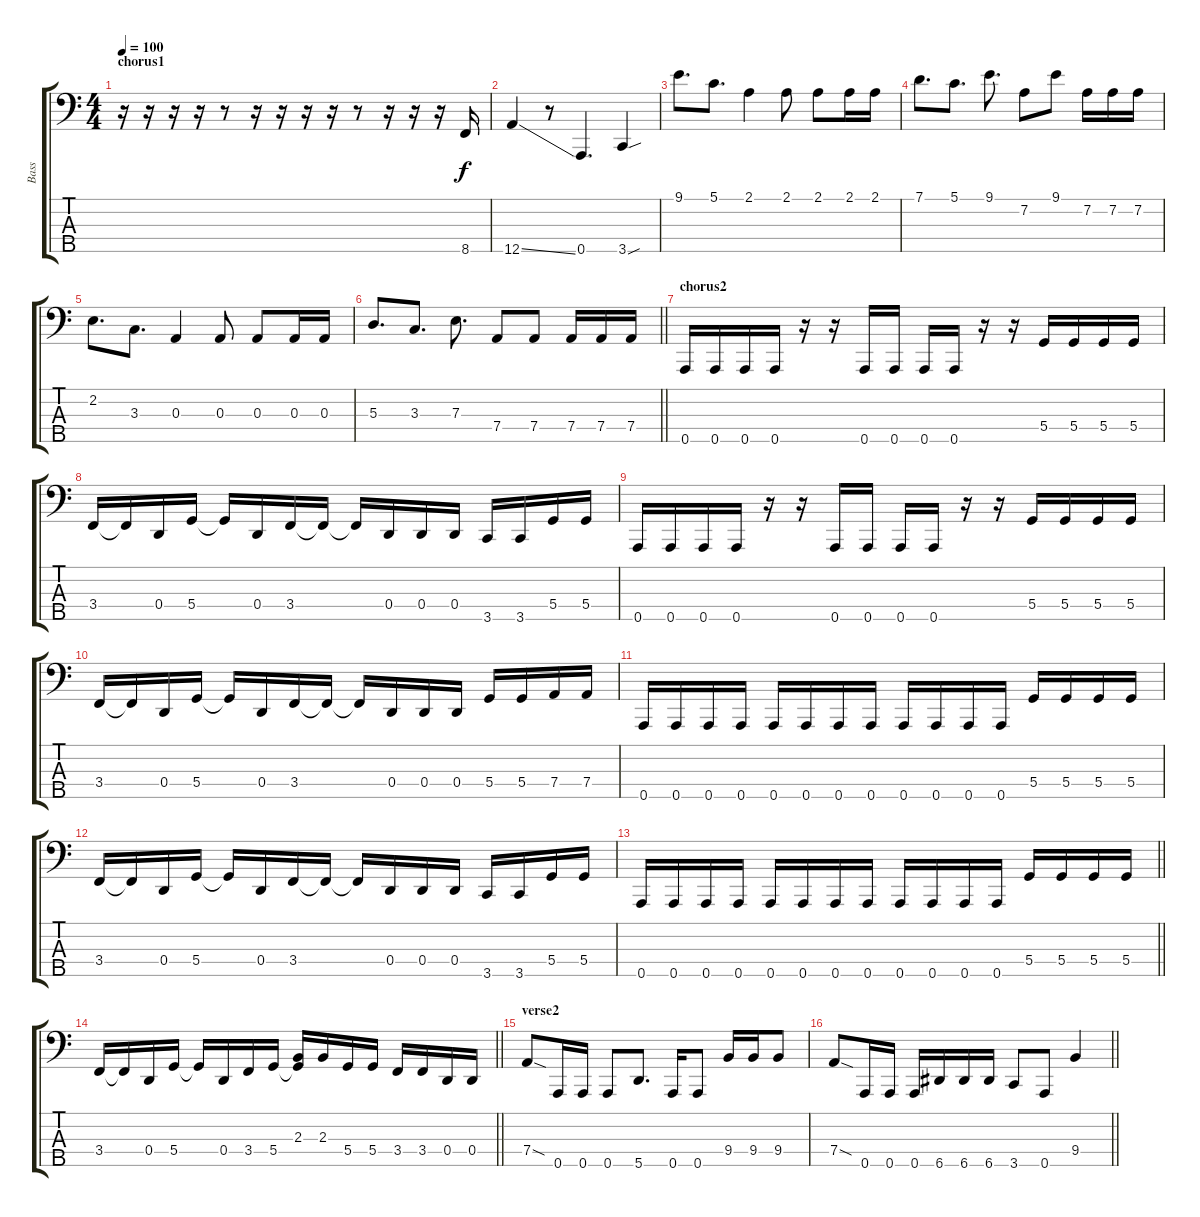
\track ("Bass" "Bass") {instrument slapbass1}
\staff {score tabs}
\tuning (G2 D2 A1 D1 A0) {hide}
\ts (4 4)
\section ("" "chorus1")
\tempo 100
\clef f4
\ks c
r.16{dy f} r.16 r.16 r.16 r.8 r.16 r.16 r.16 r.16 r.8 r.16 r.16 r.16 8.5.16 |
12.5{ss}.4 r.8 0.5.4{d} 3.5{sou}.4 |
9.1.8{d} 5.1.8{d} 2.1.4 2.1.8 2.1.8 2.1.16 2.1.16 |
7.1.8{d} 5.1.8{d} 9.1.8{d} 7.2.8 9.1.8 7.2.16 7.2.16 7.2.16 |
2.2.8{d} 3.3.8{d} 0.3.4 0.3.8 0.3.8 0.3.16 0.3.16 |
\barLineRight lightlight
5.3.8{d} 3.3.8{d} 7.3.8{d} 7.4.8 7.4.8 7.4.16 7.4.16 7.4.16 |
\section ("" "chorus2")
0.5.16 0.5.16 0.5.16 0.5.16 r.16 r.16 0.5.16 0.5.16 0.5.16 0.5.16 r.16 r.16 5.4.16 5.4.16 5.4.16 5.4.16 |
3.4.16 3.4{t}.16 0.4.16 5.4.16 5.4{t}.16 0.4.16 3.4.16 3.4{t}.16 3.4{t}.16 0.4.16 0.4.16 0.4.16 3.5.16 3.5.16 5.4.16 5.4.16 |
0.5.16 0.5.16 0.5.16 0.5.16 r.16 r.16 0.5.16 0.5.16 0.5.16 0.5.16 r.16 r.16 5.4.16 5.4.16 5.4.16 5.4.16 |
3.4.16 3.4{t}.16 0.4.16 5.4.16 5.4{t}.16 0.4.16 3.4.16 3.4{t}.16 3.4{t}.16 0.4.16 0.4.16 0.4.16 5.4.16 5.4.16 7.4.16 7.4.16 |
0.5.16 0.5.16 0.5.16 0.5.16 0.5.16 0.5.16 0.5.16 0.5.16 0.5.16 0.5.16 0.5.16 0.5.16 5.4.16 5.4.16 5.4.16 5.4.16 |
3.4.16 3.4{t}.16 0.4.16 5.4.16 5.4{t}.16 0.4.16 3.4.16 3.4{t}.16 3.4{t}.16 0.4.16 0.4.16 0.4.16 3.5.16 3.5.16 5.4.16 5.4.16 |
\barLineRight lightlight
0.5.16 0.5.16 0.5.16 0.5.16 0.5.16 0.5.16 0.5.16 0.5.16 0.5.16 0.5.16 0.5.16 0.5.16 5.4.16 5.4.16 5.4.16 5.4.16 |
\barLineRight lightlight
3.4.16 3.4{t}.16 0.4.16 5.4.16 5.4{t}.16 0.4.16 3.4.16 5.4.16 (2.3 5.4{t}).16 2.3.16 5.4.16 5.4.16 3.4.16 3.4.16 0.4.16 0.4.16 |
\section ("" "verse2")
7.4{sod}.8 0.5.16 0.5.16 0.5.8 5.5.8{d} 0.5.16 0.5.8 9.4.16 9.4.16 9.4.8 |
\barLineRight lightlight
7.4{sod}.8 0.5.16 0.5.16 0.5.16 6.5.16 6.5.16 6.5.16 3.5.8 0.5.8 9.4.4
